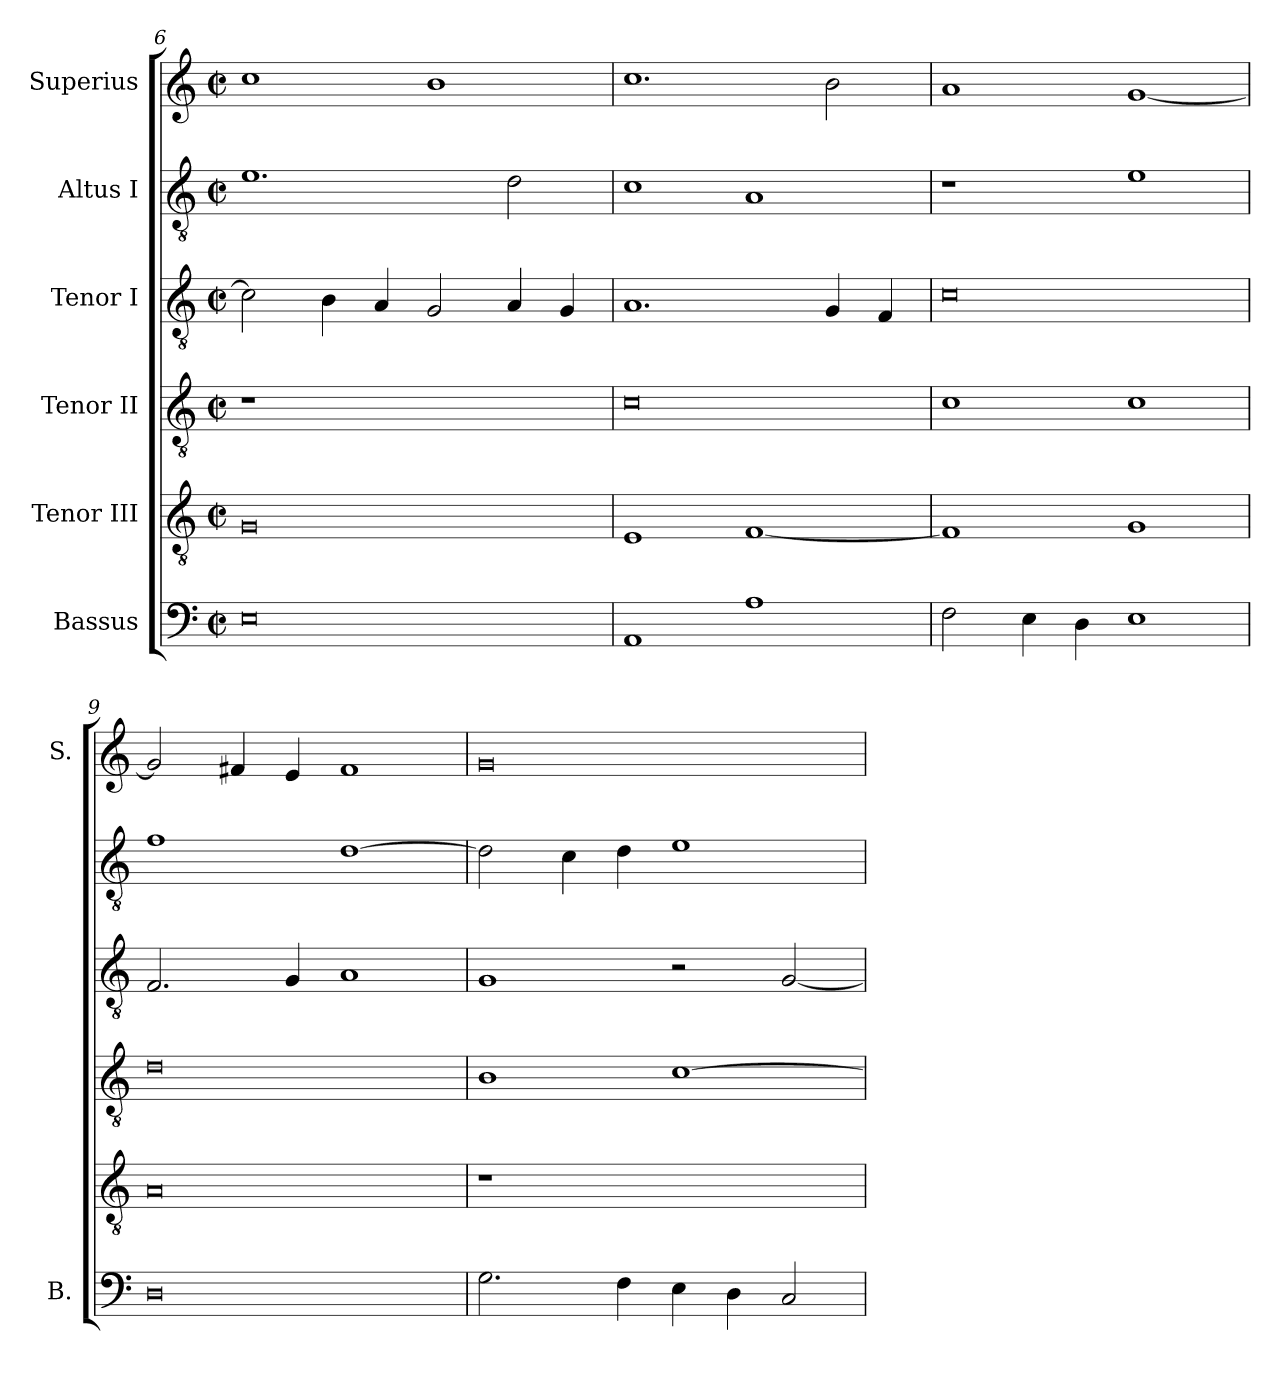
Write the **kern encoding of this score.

**kern	**kern	**kern	**kern	**kern	**kern
*part6	*part5	*part4	*part3	*part2	*part1
*staff6	*staff5	*staff4	*staff3	*staff2	*staff1
*I"Bassus	*I"Tenor III	*I"Tenor II	*I"Tenor I	*I"Altus I	*I"Superius
*I'B.	*	*	*	*	*I'S.
!!LO:LB:g=z
*clefF4	*clefGv2	*clefGv2	*clefGv2	*clefGv2	*clefG2
*	*ITrd7c12	*ITrd7c12	*ITrd7c12	*ITrd7c12	*
*k[]	*k[]	*k[]	*k[]	*k[]	*k[]
*C:	*C:	*C:	*C:	*C:	*C:
*M2/2	*M2/2	*M2/2	*M2/2	*M2/2	*M2/2
*met(c|)	*met(c|)	*met(c|)	*met(c|)	*met(c|)	*met(c|)
=6	=6	=6	=6	=6	=6
!	!	!LO:N:vis=1	!	!	!
0Ei	0GGi	1r	2Ci\]	1.Ei	1cci
.	.	.	4BBi\	.	.
.	.	.	4AAi/	.	.
.	.	1ryy	2GGi/	.	1bi
.	.	.	4AAi/	2Di\	.
.	.	.	4GGi/	.	.
=7	=7	=7	=7	=7	=7
1AAi	1EEi	0Ci	1.AAi	1Ci	1.cci
1Ai	[<1FFi	.	.	1AAi	.
.	.	.	4GGi/	.	2bi\
.	.	.	4FFi/	.	.
=8	=8	=8	=8	=8	=8
2Fi\	1FFi]	1Ci	0Ci	1r	1ai
4Ei\	.	.	.	.	.
4Di\	.	.	.	.	.
1Ei	1GGi	1Ci	.	1Ei	[<1gi
=9	=9	=9	=9	=9	=9
0Di	0AAi	0Di	2.FFi/	1Fi	2gi/]
.	.	.	.	.	4f#Xi/
.	.	.	4GGi/	.	4ei/
.	.	.	1AAi	[>1Di	1f#i
=10	=10	=10	=10	=10	=10
!	!LO:N:vis=1	!	!	!	!
2.Gi\	1r	1BBi	1GGi	2Di\]	0gi
.	.	.	.	4Ci\	.
4Fi\	.	.	.	4Di\	.
4Ei\	1ryy	[>1Ci	2r	1Ei	.
4Di\	.	.	.	.	.
2Ci/	.	.	[<2GGi/	.	.
=	=	=	=	=	=
*-	*-	*-	*-	*-	*-
